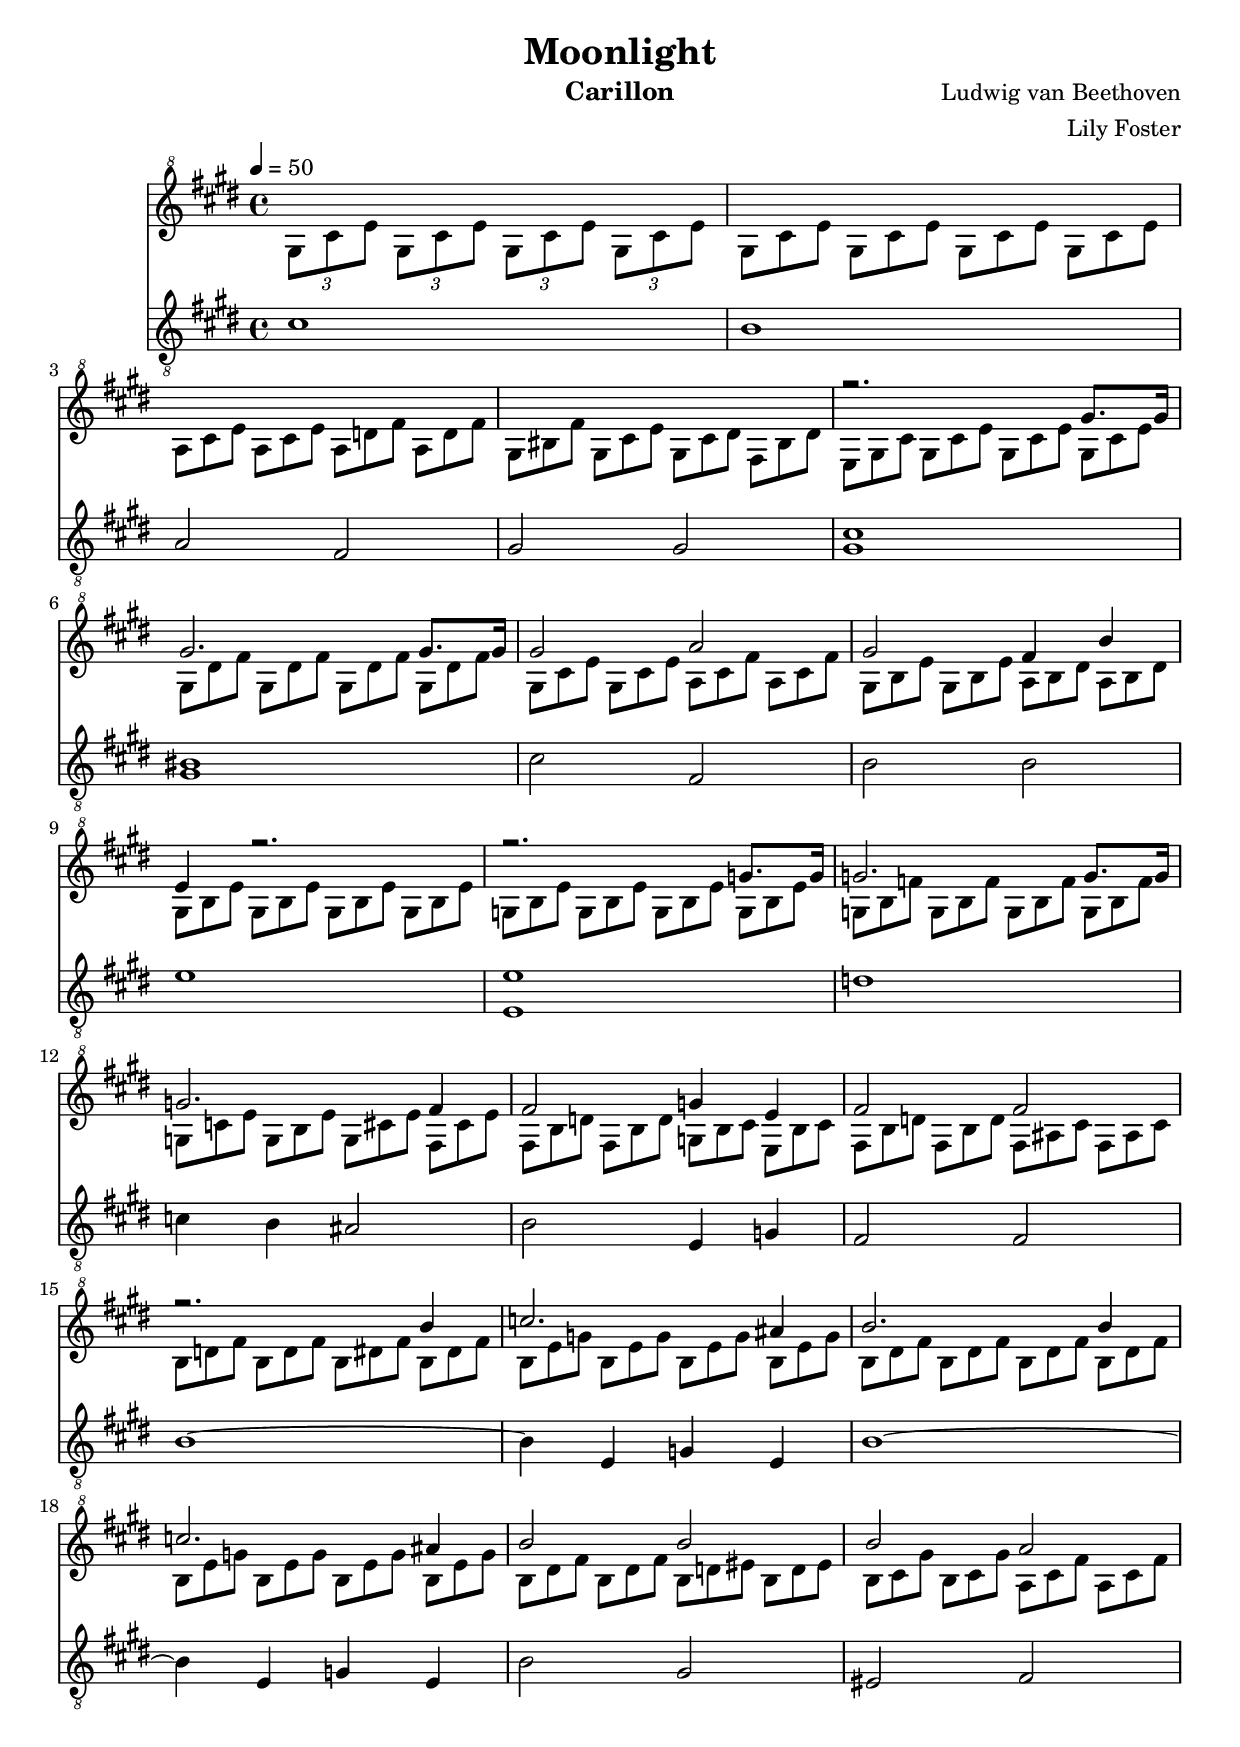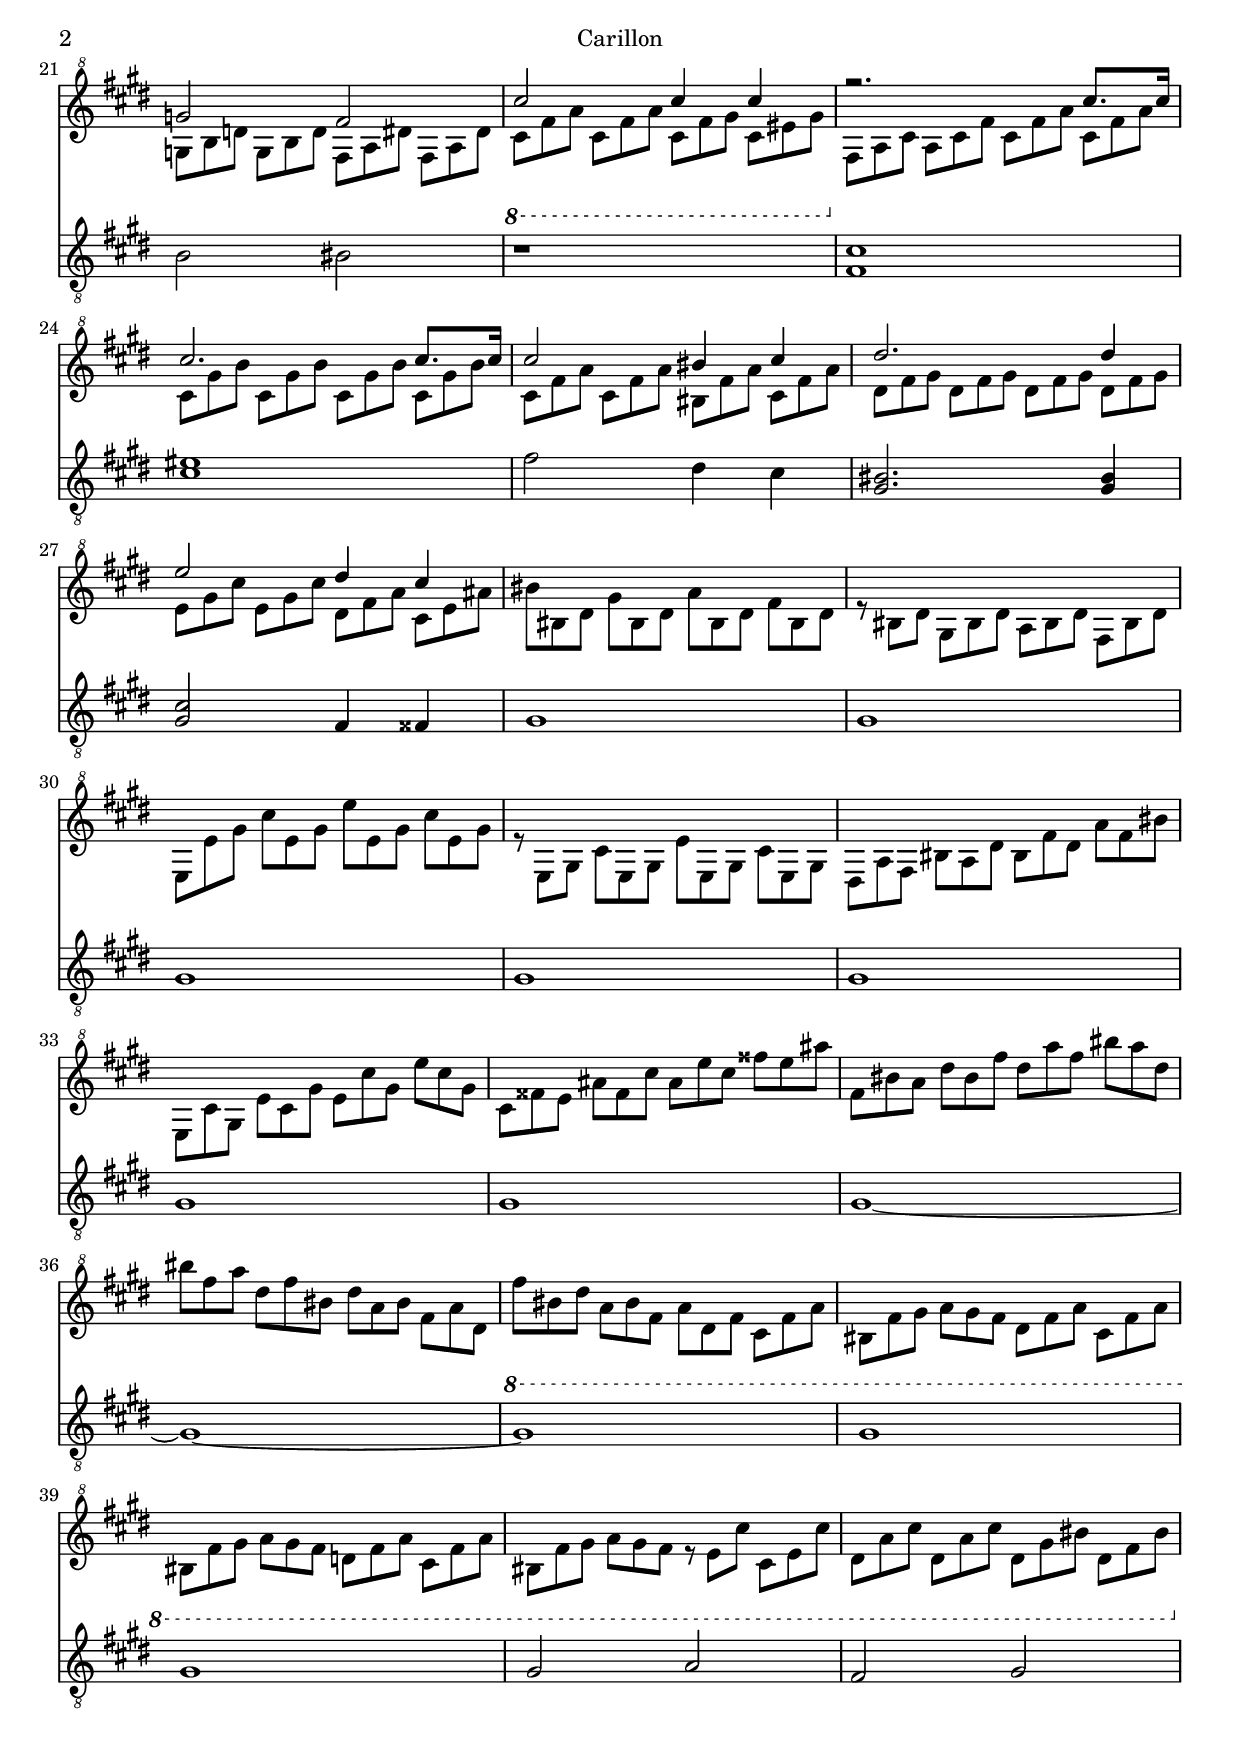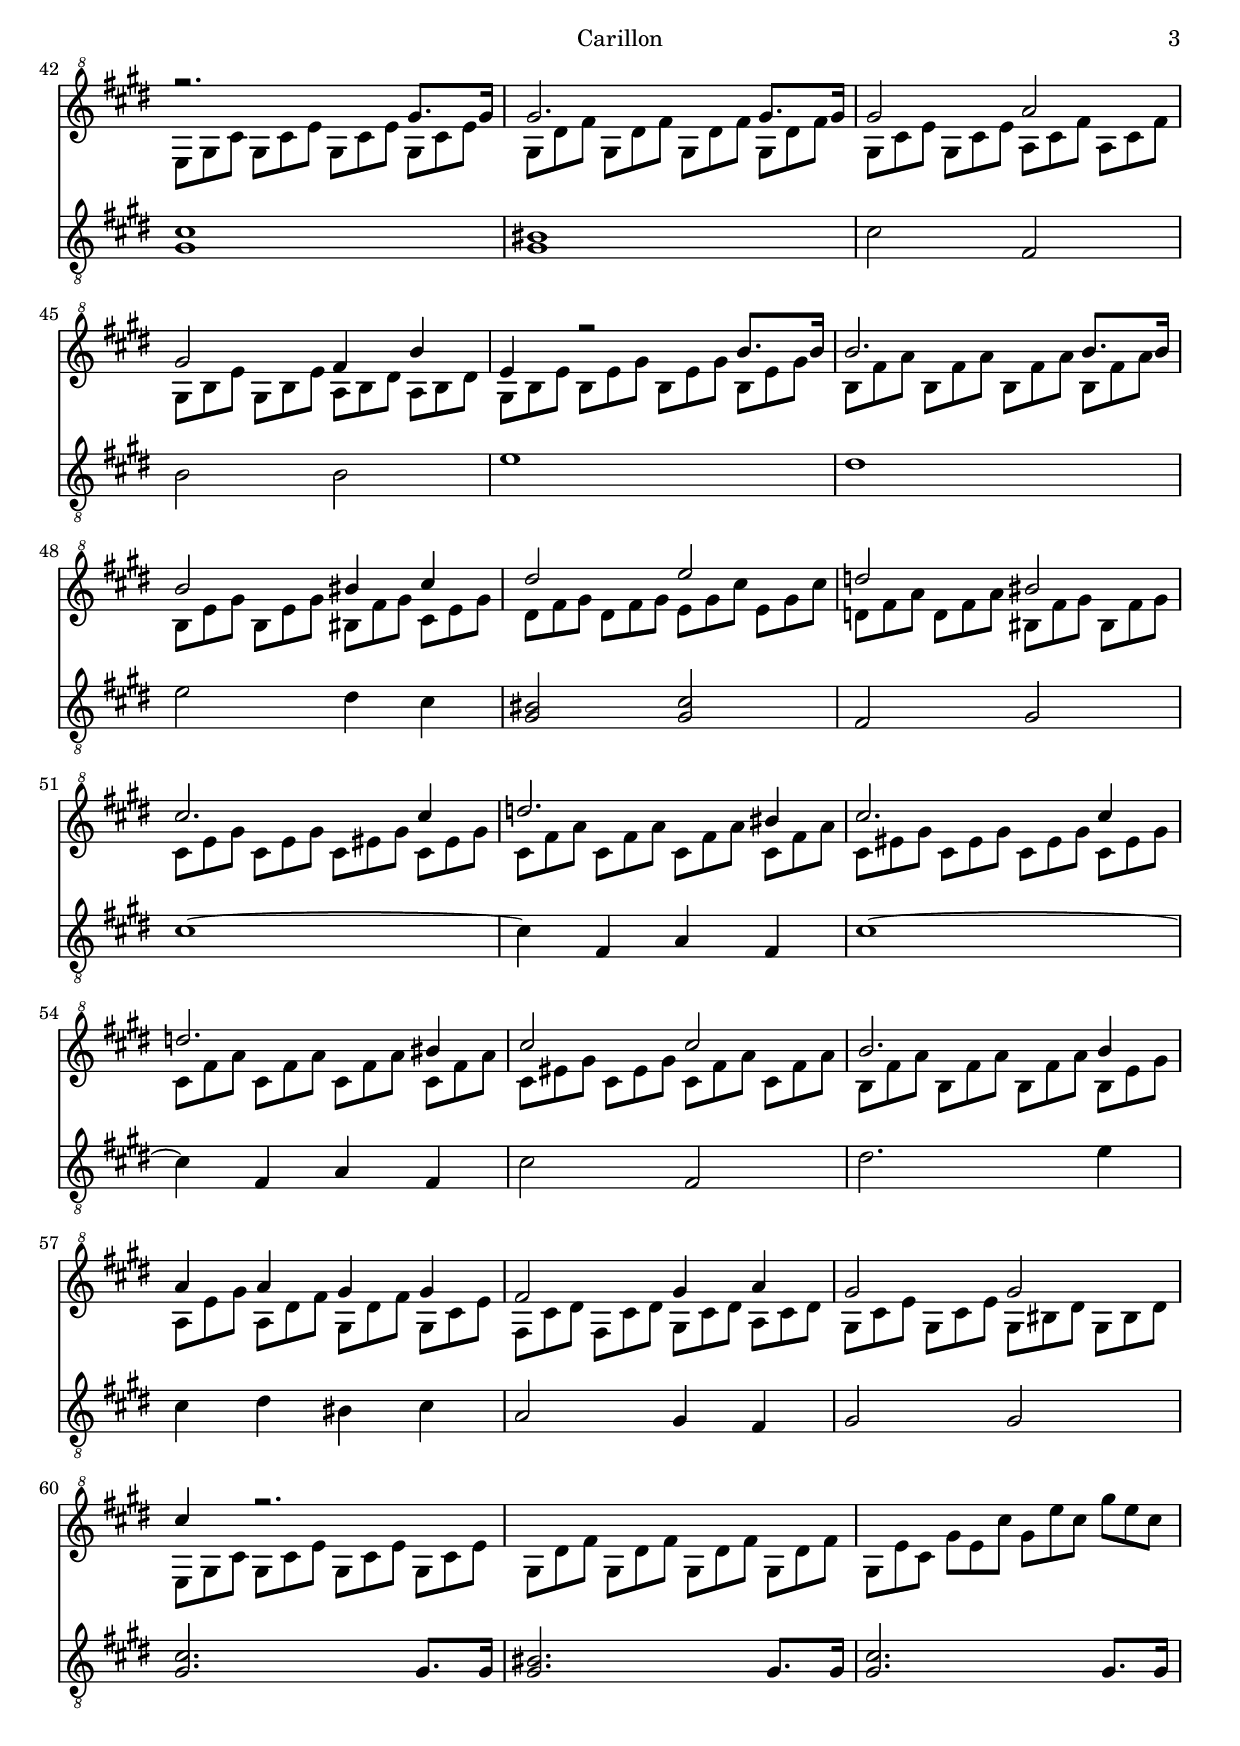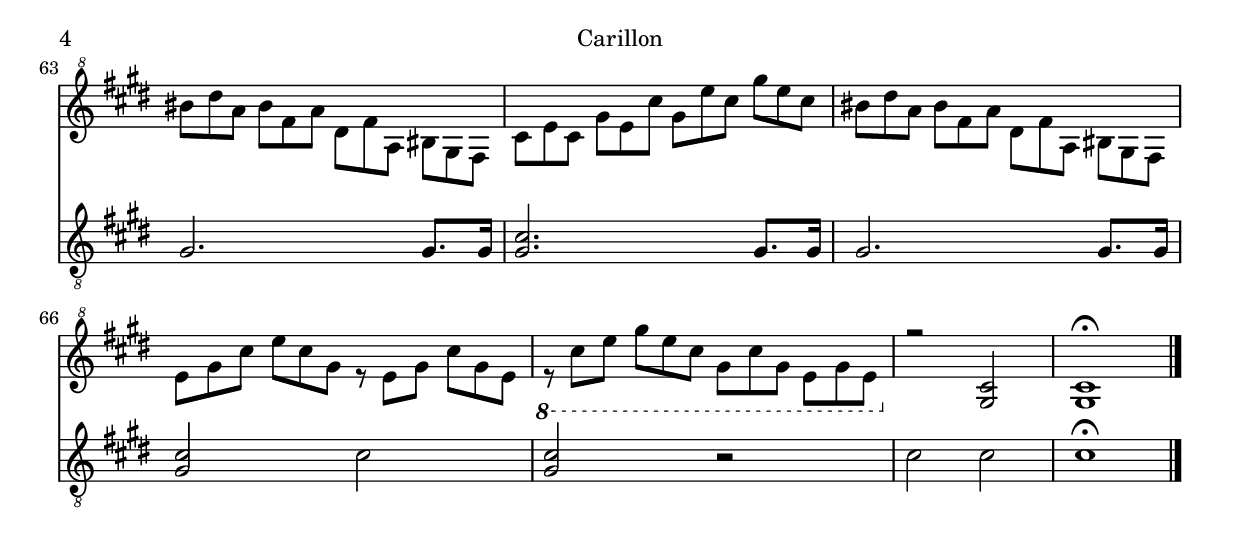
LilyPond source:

\version "2.22.0"

\header {
  title = "Moonlight"
  instrument = "Carillon"
  composer = "Ludwig van Beethoven"
  arranger = "Lily Foster"
}

main_tempo = \tempo 4 = 50
main_key = \key cis \minor
main_time = \time 4/4

melody = \relative c'' {
  % intro
  s1

  s1

  s1

  s1

  % part 1
  r2. gis'8. gis16

  gis2. gis8. gis16

  gis2 a

  gis2 fis4 b

  e,4 r2.

  r2. g8. g16

  g2. g8. g16

  g2. fis4

  fis2 g4 e

  fis2 fis

  % part 2
  r2. b4

  c2. ais4

  b2. b4

  c2. ais4

  b2 b

  b2 a

  g2 fis

  cis2 cis4 cis

  % part 3
  r2. cis'8. cis16

  cis2. cis8. cis16

  cis2 bis4 cis

  dis2. dis4

  e2 dis4 cis

  % part 4
  s1

  s1

  s1

  s1

  % part 5
  s1

  s1

  s1

  s1

  s1

  s1

  s1

  s1

  s1

  s1

  % part 6
  r2. gis8. gis16

  gis2. gis8. gis16

  gis2 a

  gis2 fis4 b

  e,4 r2 b'8. b16

  b2. b8. b16

  b2 bis4 cis

  dis2 e

  d2 bis

  % part 7
  cis2. cis4

  d2. bis4

  cis2. cis4

  d2. bis4

  cis2 cis

  b2. b4

  a4 a gis gis

  fis2 gis4 a

  gis2 gis

  % part 8
  cis4 r2.

  s1

  s1

  s1

  s1

  s1

  s1

  s1

  r2 <gis, cis>2

  <gis cis>1 \fermata

  \bar "|."
}

harmony = \relative c'' {
  % intro
  \tuplet 3/2 { gis8[ cis e] }
  \tuplet 3/2 { gis,8[ cis e] }
  \tuplet 3/2 { gis,8[ cis e] }
  \tuplet 3/2 { gis,8[ cis e] }

  \times 2/3 {
    \override TupletNumber #'transparent = ##t
    \override TupletBracket #'bracket-visibility = ##f

    gis,8[ cis e]
    gis,8[ cis e]
    gis,8[ cis e]
    gis,8[ cis e]

    a,8[ cis e]
    a,8[ cis e]
    a,8[ d fis]
    a,8[ d fis]

    gis,8[ bis fis']
    gis,8[ cis e]
    gis,8[ cis dis]
    fis,8[ bis dis]

    % part 1
    e,8[ gis cis]
    gis8[ cis e]
    gis,8[ cis e]
    gis,8[ cis e]

    gis,8[ dis' fis]
    gis,8[ dis' fis]
    gis,8[ dis' fis]
    gis,8[ dis' fis]

    gis,8[ cis e]
    gis,8[ cis e]
    a,8[ cis fis]
    a,8[ cis fis]

    gis,8[ b e]
    gis,8[ b e]
    a,8[ b dis]
    a8[ b dis]

    gis,8[ b e]
    gis,8[ b e]
    gis,8[ b e]
    gis,8[ b e]

    g,8[ b e]
    g,8[ b e]
    g,8[ b e]
    g,8[ b e]

    g,8[ b f']
    g,8[ b f']
    g,8[ b f']
    g,8[ b f']

    g,8[ c e]
    g,8[ b e]
    g,8[ cis e]
    fis,8[ cis' e]

    fis,8[ b d]
    fis,8[ b d]
    g,8[ b cis]
    e,8[ b' cis]

    fis,8[ b d]
    fis,8[ b d]
    fis,8[ ais cis]
    fis,8[ ais cis]

    % part 2
    b8[ d fis]
    b,8[ d fis]
    b,8[ dis fis]
    b,8[ dis fis]

    b,8[ e g]
    b,8[ e g]
    b,8[ e g]
    b,8[ e g]

    b,8[ dis fis]
    b,8[ dis fis]
    b,8[ dis fis]
    b,8[ dis fis]

    b,8[ e g]
    b,8[ e g]
    b,8[ e g]
    b,8[ e g]

    b,8[ dis fis]
    b,8[ dis fis]
    b,8[ d eis]
    b8[ d eis]

    b8[ cis gis']
    b,8[ cis gis']
    a,8[ cis fis]
    a,8[ cis fis]

    g,8[ b d]
    g,8[ b d]
    fis,8[ a dis]
    fis,8[ a dis]

    \ottava #-1

    cis,8[ fis a]
    cis,8[ fis a]
    cis,8[ fis gis]
    cis,8[ eis gis]

    \ottava #0

    % part 3
    fis8[ a cis]
    a8[ cis fis]
    cis8[ fis a]
    cis,8[ fis a]

    cis,8[ gis' b]
    cis,8[ gis' b]
    cis,8[ gis' b]
    cis,8[ gis' b]

    cis,8[ fis a]
    cis,8[ fis a]
    bis,8[ fis' a]
    cis,8[ fis a]

    dis,8[ fis gis]
    dis8[ fis gis]
    dis8[ fis gis]
    dis8[ fis gis]

    e8[ gis cis]
    e,8[ gis cis]
    dis,8[ fis a]
    cis,8[ e ais]

    % part 4
    bis8[ bis, dis]
    gis8[ bis, dis]
    a'8[ bis, dis]
    fis8[ bis, dis]

    r8 bis[ dis]
    gis,8[ bis dis]
    a8[ bis dis]
    fis,8[ bis dis]

    e,8[ e' gis]
    cis8[ e, gis]
    e'8[ e, gis]
    cis8[ e, gis]

    r8 e,8[ gis]
    cis8[ e, gis]
    e'8[ e, gis]
    cis8[ e, gis]

    % part 5
    dis8[ a' fis]
    bis8[ a dis]
    bis8[ fis' dis]
    a'8[ fis bis]

    e,,8[ cis' gis]
    e'8[ cis gis']
    e8[ cis' gis]
    e'8[ cis gis]

    cis,8[ fisis e]
    ais8[ fisis cis']
    ais8[ e' cis]
    fisis8[ e ais]

    fis,8[ bis a]
    dis8[ bis fis']
    dis8[ a' fis]
    bis8[ a dis,]

    bis'8[ fis a]
    dis,8[ fis bis,]
    dis8[ a bis]
    fis8[ a dis,]

    \ottava #-1

    fis8[ bis, dis]
    a8[ bis fis]
    a8[ dis, fis]
    cis8[ fis a]

    bis,8[ fis' gis]
    a8[ gis fis]
    dis8[ fis a]
    cis,8[ fis a]

    bis,8[ fis' gis]
    a8[ gis fis]
    d8[ fis a]
    cis,8[ fis a]

    bis,8[ fis' gis]
    a8[ gis fis]
    r8 e[ cis']
    cis,8[ e cis']

    dis,8[ a' cis]
    dis,8[ a' cis]
    dis,8[ gis bis]
    dis,8[ fis bis]

    \ottava #0

    % part 6
    e,8[ gis cis]
    gis8[ cis e]
    gis,8[ cis e]
    gis,8[ cis e]

    gis,8[ dis' fis]
    gis,8[ dis' fis]
    gis,8[ dis' fis]
    gis,8[ dis' fis]

    gis,8[ cis e]
    gis,8[ cis e]
    a,8[ cis fis]
    a,8[ cis fis]

    gis,8[ b e]
    gis,8[ b e]
    a,8[ b dis]
    a8[ b dis]

    gis,8[ b e]
    b8[ e gis]
    b,8[ e gis]
    b,8[ e gis]

    b,8[ fis' a]
    b,8[ fis' a]
    b,8[ fis' a]
    b,8[ fis' a]

    b,8[ e gis]
    b,8[ e gis]
    bis,8[ fis' gis]
    cis,8[ e gis]

    dis8[ fis gis]
    dis8[ fis gis]
    e8[ gis cis]
    e,8[ gis cis]

    d,8[ fis a]
    d,8[ fis a]
    bis,8[ fis' gis]
    bis,8[ fis' gis]

    % part 7
    cis,8[ e gis]
    cis,8[ e gis]
    cis,8[ eis gis]
    cis,8[ eis gis]

    cis,8[ fis a]
    cis,8[ fis a]
    cis,8[ fis a]
    cis,8[ fis a]

    cis,8[ eis gis]
    cis,8[ eis gis]
    cis,8[ eis gis]
    cis,8[ eis gis]

    cis,8[ fis a]
    cis,8[ fis a]
    cis,8[ fis a]
    cis,8[ fis a]

    cis,8[ eis gis]
    cis,8[ eis gis]
    cis,8[ fis a]
    cis,8[ fis a]

    b,8[ fis' a]
    b,8[ fis' a]
    b,8[ fis' a]
    b,8[ e gis]

    a,8[ e' gis]
    a,8[ dis fis]
    gis,8[ dis' fis]
    gis,8[ cis e]

    fis,8[ cis' dis]
    fis,8[ cis' dis]
    gis,8[ cis dis]
    a8[ cis dis]

    gis,8[ cis e]
    gis,8[ cis e]
    gis,8[ bis dis]
    gis,8[ bis dis]

    % part 8
    e,8[ gis cis]
    gis8[ cis e]
    gis,8[ cis e]
    gis,8[ cis e]

    gis,8[ dis' fis]
    gis,8[ dis' fis]
    gis,8[ dis' fis]
    gis,8[ dis' fis]

    gis,8[ e' cis]
    gis'8[ e cis']
    gis8[ e' cis]
    gis'8[ e cis]

    bis8[ dis a]
    bis8[ fis a]
    dis,8[ fis a,]
    bis8[ gis fis]

    cis'8[ e cis]
    gis'8[ e cis']
    gis8[ e' cis]
    gis'8[ e cis]

    bis8[ dis a]
    bis8[ fis a]
    dis,8[ fis a,]
    bis8[ gis fis]

    e'8[ gis cis]
    e8[ cis gis]
    r8 e[ gis]
    cis8[ gis e]

    \ottava #-1

    r8 cis[ e]
    gis8[ e cis]
    gis8[ cis gis]
    e8[ gis e]

    \ottava #0
  }

  s1

  s1

  \bar "|."
}

bass = \relative c' {
  % intro
  cis1

  b1

  a2 fis

  gis2 gis

  % part 1
  <gis cis>1

  <gis bis>1

  cis2 fis,

  b2 b

  e1

  <e, e'>1

  d'1

  c4 b ais2

  b2 e,4 g

  fis2 fis

  % part 2
  b1~

  b4 e, g e

  b'1~

  b4 e, g e

  b'2 gis

  eis2 fis

  b2 bis2

  r1

  % part 3
  <fis cis'>1

  <cis' eis>1

  fis2 dis4 cis

  <gis bis>2. <gis bis>4

  <gis cis>2 fis4 fisis4

  % part 4
  gis1

  gis1

  gis1

  gis1

  % part 5
  gis1

  gis1

  gis1

  gis1~

  gis1~

  gis1

  gis1

  gis1

  gis2 a

  fis2 gis

  % part 6
  <gis cis>1

  <gis bis>1

  cis2 fis,

  b2 b

  e1

  dis1

  e2 dis4 cis

  <gis bis>2 <gis cis>

  fis2 gis

  % part 7
  cis1~

  cis4 fis, a fis

  cis'1~

  cis4 fis, a fis

  cis'2 fis,

  dis'2. e4

  cis4 dis bis cis

  a2 gis4 fis

  gis2 gis

  % part 8
  <gis cis>2. gis8. gis16

  <gis bis>2. gis8. gis16

  <gis cis>2. gis8. gis16

  gis2. gis8. gis16

  <gis cis>2. gis8. gis16

  gis2. gis8. gis16

  <gis cis>2 cis

  <gis cis>2 r2

  cis2 cis

  cis1 \fermata

  \bar "|."
}

keys = \new Staff {
  \clef "treble^8"

  \main_tempo
  \main_key
  \main_time

  <<
    \new Voice = "melody" {
      \voiceOne
      \melody
    }

    \new Voice = "harmony" {
      \voiceTwo
      \harmony
    }
  >>
}

pedals = \new Staff {
  \clef "treble_8"

  \main_tempo
  \main_key
  \main_time

  \bass
}

\score {
  <<
    \keys
    \pedals
  >>

  \layout {}
  \midi {}
}
